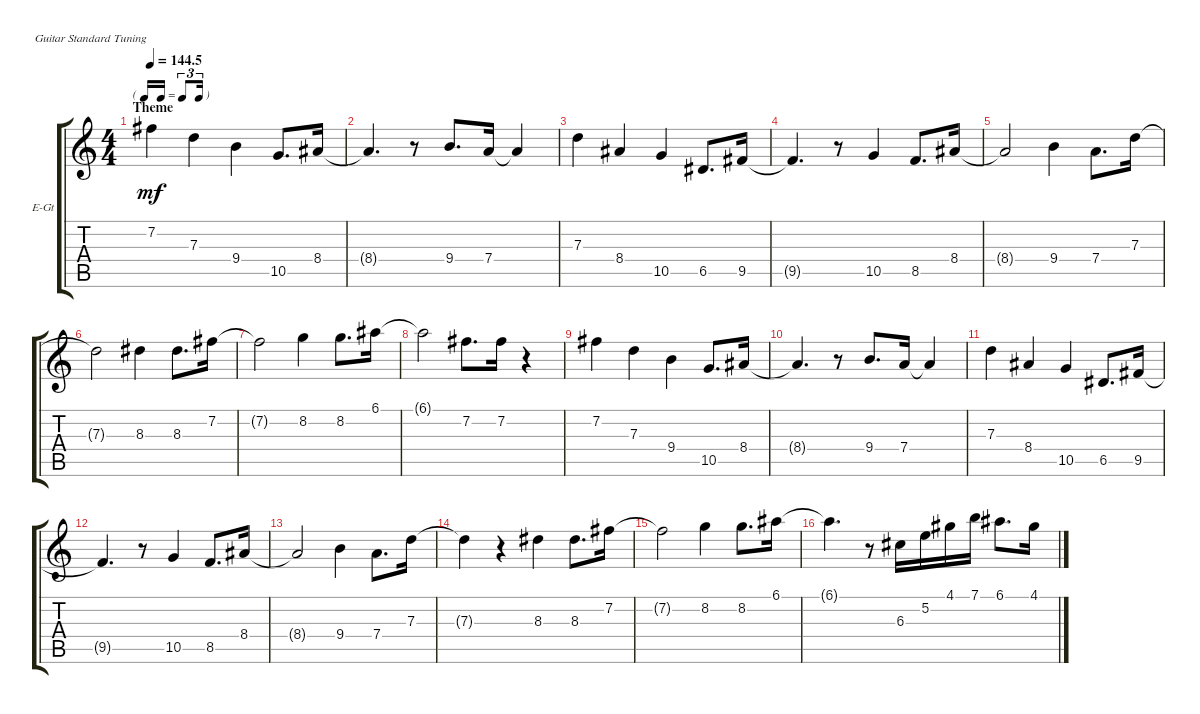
\defaultSystemsLayout 4
\bracketExtendMode groupsimilarinstruments
\firstSystemTrackNameOrientation horizontal
\otherSystemsTrackNameOrientation horizontal
\track ("Electric Guitar" "E-Gt") {instrument electricguitarclean}
\staff {score tabs}
\tuning (E4 B3 G3 D3 A2 E2)
\ts (4 4)
\tf triplet16th
\section ("" "Theme")
\tempo
144.5
\accidentals auto
\clef g2
\ottava regular
\simile none
\scale
1.20807
\ks c
7.2.4{dy mf instrument electricguitarclean} 7.3.4 9.4.4 10.5.8{d} 8.4.16 |
\scale
0.930643 8.4{t}.4{d} r.8 9.4.8{d} 7.4.16 7.4{t}.4 |
\scale
0.930643 7.3.4 8.4.4 10.5.4 6.5.8{d} 9.5.16 |
\scale
0.930643 9.5{t}.4{d} r.8 10.5.4 8.5.8{d} 8.4.16 |
\scale
1.11728 8.4{t}.2 9.4.4 7.4.8{d} 7.3.16 |
\scale
0.960908 7.3{t}.2 8.3.4 8.3.8{d} 7.2.16 |
\scale
0.960908 7.2{t}.2 8.2.4 8.2.8{d} 6.1.16 |
\scale
0.960908 6.1{t}.2 7.2.8{d} 7.2.16 r.4 |
\scale
1.11728 7.2.4 7.3.4 9.4.4 10.5.8{d} 8.4.16 |
\scale
0.960908 8.4{t}.4{d} r.8 9.4.8{d} 7.4.16 7.4{t}.4 |
\scale
0.960908 7.3.4 8.4.4 10.5.4 6.5.8{d} 9.5.16 |
\scale
0.960908 9.5{t}.4{d} r.8 10.5.4 8.5.8{d} 8.4.16 |
\scale
1.11728 8.4{t}.2 9.4.4 7.4.8{d} 7.3.16 |
\scale
0.960908 7.3{t}.4 r.4 8.3.4 8.3.8{d} 7.2.16 |
\scale
0.960908 7.2{t}.2 8.2.4 8.2.8{d} 6.1.16 |
\scale
0.960908 6.1{t}.4{d} r.8 6.3.16 5.2.16 4.1.16 7.1.16 6.1.8{d} 4.1.16
